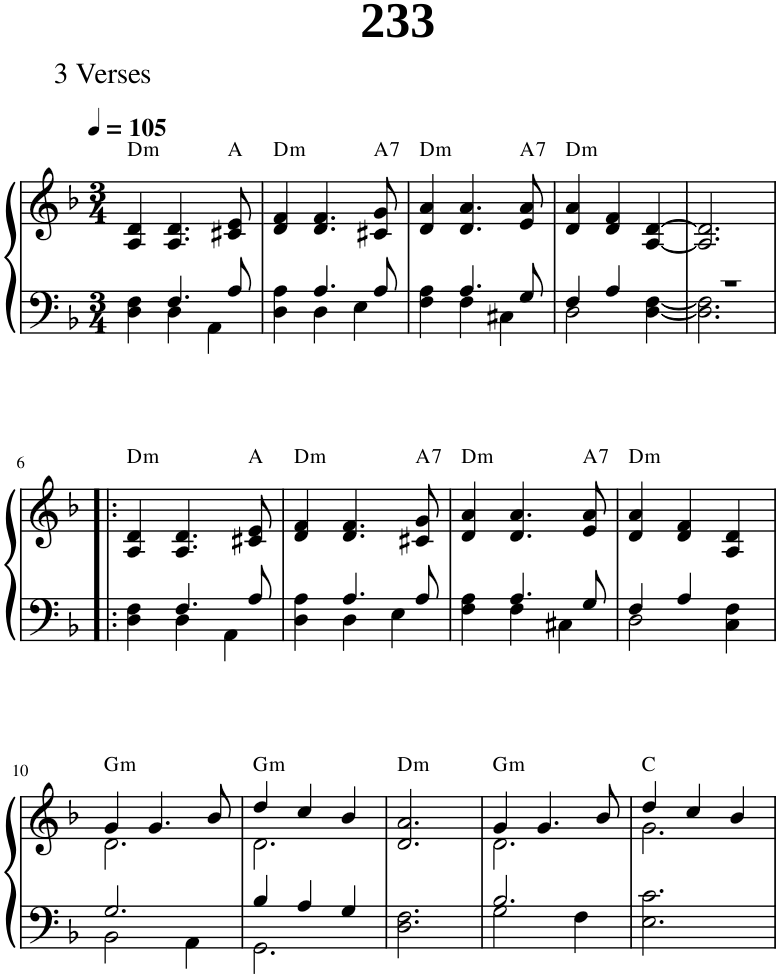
**kern	**kern	**harte
*part1	*part1	*part1
*staff2	*staff1	*
*I"Piano	*	*
*I'Pno.	*	*
*clefF4	*clefG2	*
*k[b-]	*k[b-]	*
*M3/4	*M3/4	*
*MM105	*MM105	*
=1	=1	=1
*^	*	*
!	!	!	!LO:H:kt=m
4ryy	4D\ 4F\	4A/ 4d/	D:min
4.F/	4D\	4.A/ 4.d/	.
.	4AA\	.	.
8A/	.	8c#X/ 8e/	A:maj
=2	=2	=2	=2
!	!	!	!LO:H:kt=m
4ryy	4D\ 4A\	4d/ 4f/	D:min
4.A/	4D\	4.d/ 4.f/	.
.	4E\	.	.
!	!	!	!LO:H:kt=7
8A/	.	8c#X/ 8g/	A:7
=3	=3	=3	=3
!	!	!	!LO:H:kt=m
4ryy	4F\ 4A\	4d/ 4a/	D:min
4.A/	4F\	4.d/ 4.a/	.
.	4C#X\	.	.
!	!	!	!LO:H:kt=7
8G/	.	8e/ 8a/	A:7
=4	=4	=4	=4
!	!	!	!LO:H:kt=m
4F/	2D\	4d/ 4a/	D:min
4A/	.	4d/ 4f/	.
4ryy	[4D\ [4F\	[4A/ [4d/	.
=5	=5	=5	=5
2.r	2.D\] 2.F\]	2.A/] 2.d/]	.
!!LO:LB:g=z
=6!|:	=6!|:	=6!|:	=6!|:
!	!	!	!LO:H:kt=m
4ryy	4D\ 4F\	4A/ 4d/	D:min
4.F/	4D\	4.A/ 4.d/	.
.	4AA\	.	.
8A/	.	8c#X/ 8e/	A:maj
=7	=7	=7	=7
!	!	!	!LO:H:kt=m
4ryy	4D\ 4A\	4d/ 4f/	D:min
4.A/	4D\	4.d/ 4.f/	.
.	4E\	.	.
!	!	!	!LO:H:kt=7
8A/	.	8c#X/ 8g/	A:7
=8	=8	=8	=8
!	!	!	!LO:H:kt=m
4ryy	4F\ 4A\	4d/ 4a/	D:min
4.A/	4F\	4.d/ 4.a/	.
.	4C#X\	.	.
!	!	!	!LO:H:kt=7
8G/	.	8e/ 8a/	A:7
=9	=9	=9	=9
!	!	!	!LO:H:kt=m
4F/	2D\	4d/ 4a/	D:min
4A/	.	4d/ 4f/	.
4ryy	4C\ 4F\	4A/ 4d/	.
!!LO:LB:g=z
=10	=10	=10	=10
*	*	*^	*
!	!	!	!	!LO:H:kt=m
2.G/	2BB-\	4g/	2.d\	G:min
.	.	4.g/	.	.
.	4AA\	.	.	.
.	.	8b-/	.	.
=11	=11	=11	=11	=11
!	!	!	!	!LO:H:kt=m
4B-/	2.GG\	4dd/	2.d\	G:min
4A/	.	4cc/	.	.
4G/	.	4b-/	.	.
*v	*v	*	*	*
*	*v	*v	*
=12	=12	=12
!	!	!LO:H:kt=m
2.D\ 2.F\	2.d/ 2.a/	D:min
=13	=13	=13
*^	*^	*
!	!	!	!	!LO:H:kt=m
2.B-/	2G\	4g/	2.d\	G:min
.	.	4.g/	.	.
.	4F\	.	.	.
.	.	8b-/	.	.
*v	*v	*	*	*
=14	=14	=14	=14
2.E\ 2.c\	4dd/	2.g\	C:maj
.	4cc/	.	.
.	4b-/	.	.
*	*v	*v	*
=	=	=
*-	*-	*-
